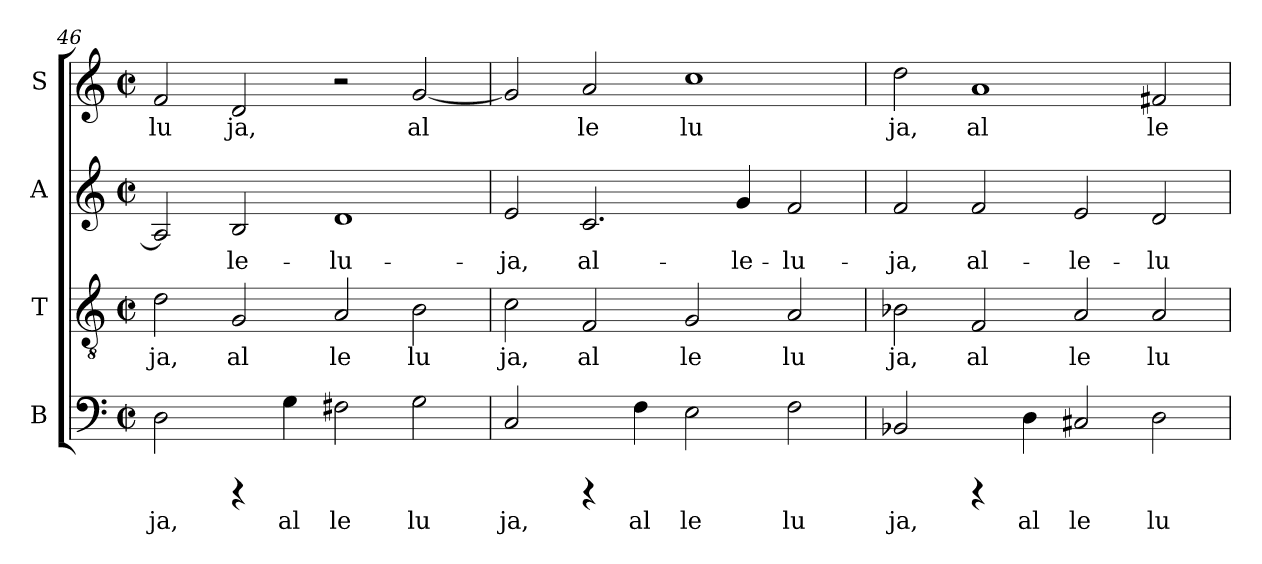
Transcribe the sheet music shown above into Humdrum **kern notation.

**kern	**text	**kern	**text	**kern	**text	**kern	**text
*part4	*part4	*part3	*part3	*part2	*part2	*part1	*part1
*staff4	*staff4	*staff3	*staff3	*staff2	*staff2	*staff1	*staff1
*I"B	*	*I"T	*	*I"A	*	*I"S	*
*clefF4	*	*clefGv2	*	*clefG2	*	*clefG2	*
*k[]	*	*k[]	*	*k[]	*	*k[]	*
*C:	*	*C:	*	*C:	*	*C:	*
*M2/2	*	*M2/2	*	*M2/2	*	*M2/2	*
*met(c|)	*	*met(c|)	*	*met(c|)	*	*met(c|)	*
=46	=46	=46	=46	=46	=46	=46	=46
!	!LO:LY:b:cj	!	!LO:LY:b:cj	!	!LO:LY:b:cj	!	!LO:LY:b:cj
2D\	ja,	2d\	ja,	2A/]	--	2f/	lu
!	!	!	!LO:LY:b:cj	!	!LO:LY:b:cj	!	!LO:LY:b:cj
4rCCC	.	2G/	al	2B/	-le-	2d/	ja,
!	!LO:LY:b:cj	!	!	!	!	!	!
4G\	al	.	.	.	.	.	.
!	!LO:LY:b:cj	!	!LO:LY:b:cj	!	!LO:LY:b:cj	!	!
2F#X\	le	2A/	le	1d	-lu-	2r	.
!	!LO:LY:b:cj	!	!LO:LY:b:cj	!	!	!	!LO:LY:b:cj
2G\	lu	2B\	lu	.	.	[<2g/	al
=47	=47	=47	=47	=47	=47	=47	=47
!	!LO:LY:b:cj	!	!LO:LY:b:cj	!	!LO:LY:b:cj	!	!LO:LY:b:cj
2C/	ja,	2c\	ja,	2e/	-ja,	2g/]	.
!	!	!	!LO:LY:b:cj	!	!LO:LY:b:cj	!	!LO:LY:b:cj
4rCCC	.	2F/	al	2.c/	al-	2a/	le
!	!LO:LY:b:cj	!	!	!	!	!	!
4F\	al	.	.	.	.	.	.
!	!LO:LY:b:cj	!	!LO:LY:b:cj	!	!	!	!LO:LY:b:cj
2E\	le	2G/	le	.	.	1cc	lu
!	!	!	!	!	!LO:LY:b:cj	!	!
.	.	.	.	4g/	-le-	.	.
!	!LO:LY:b:cj	!	!LO:LY:b:cj	!	!LO:LY:b:cj	!	!
2F\	lu	2A/	lu	2f/	-lu-	.	.
=48	=48	=48	=48	=48	=48	=48	=48
!	!LO:LY:b:cj	!	!LO:LY:b:cj	!	!LO:LY:b:cj	!	!LO:LY:b:cj
2BB-X/	ja,	2B-X\	ja,	2f/	-ja,	2dd\	ja,
!	!	!	!LO:LY:b:cj	!	!LO:LY:b:cj	!	!LO:LY:b:cj
4rCCC	.	2F/	al	2f/	al-	1a	al
!	!LO:LY:b:cj	!	!	!	!	!	!
4D\	al	.	.	.	.	.	.
!	!LO:LY:b:cj	!	!LO:LY:b:cj	!	!LO:LY:b:cj	!	!
2C#X/	le	2A/	le	2e/	-le-	.	.
!	!LO:LY:b:cj	!	!LO:LY:b:cj	!	!LO:LY:b:cj	!	!LO:LY:b:cj
2D\	lu	2A/	lu	2d/	-lu-	2f#X/	le
=	=	=	=	=	=	=	=
*-	*-	*-	*-	*-	*-	*-	*-
